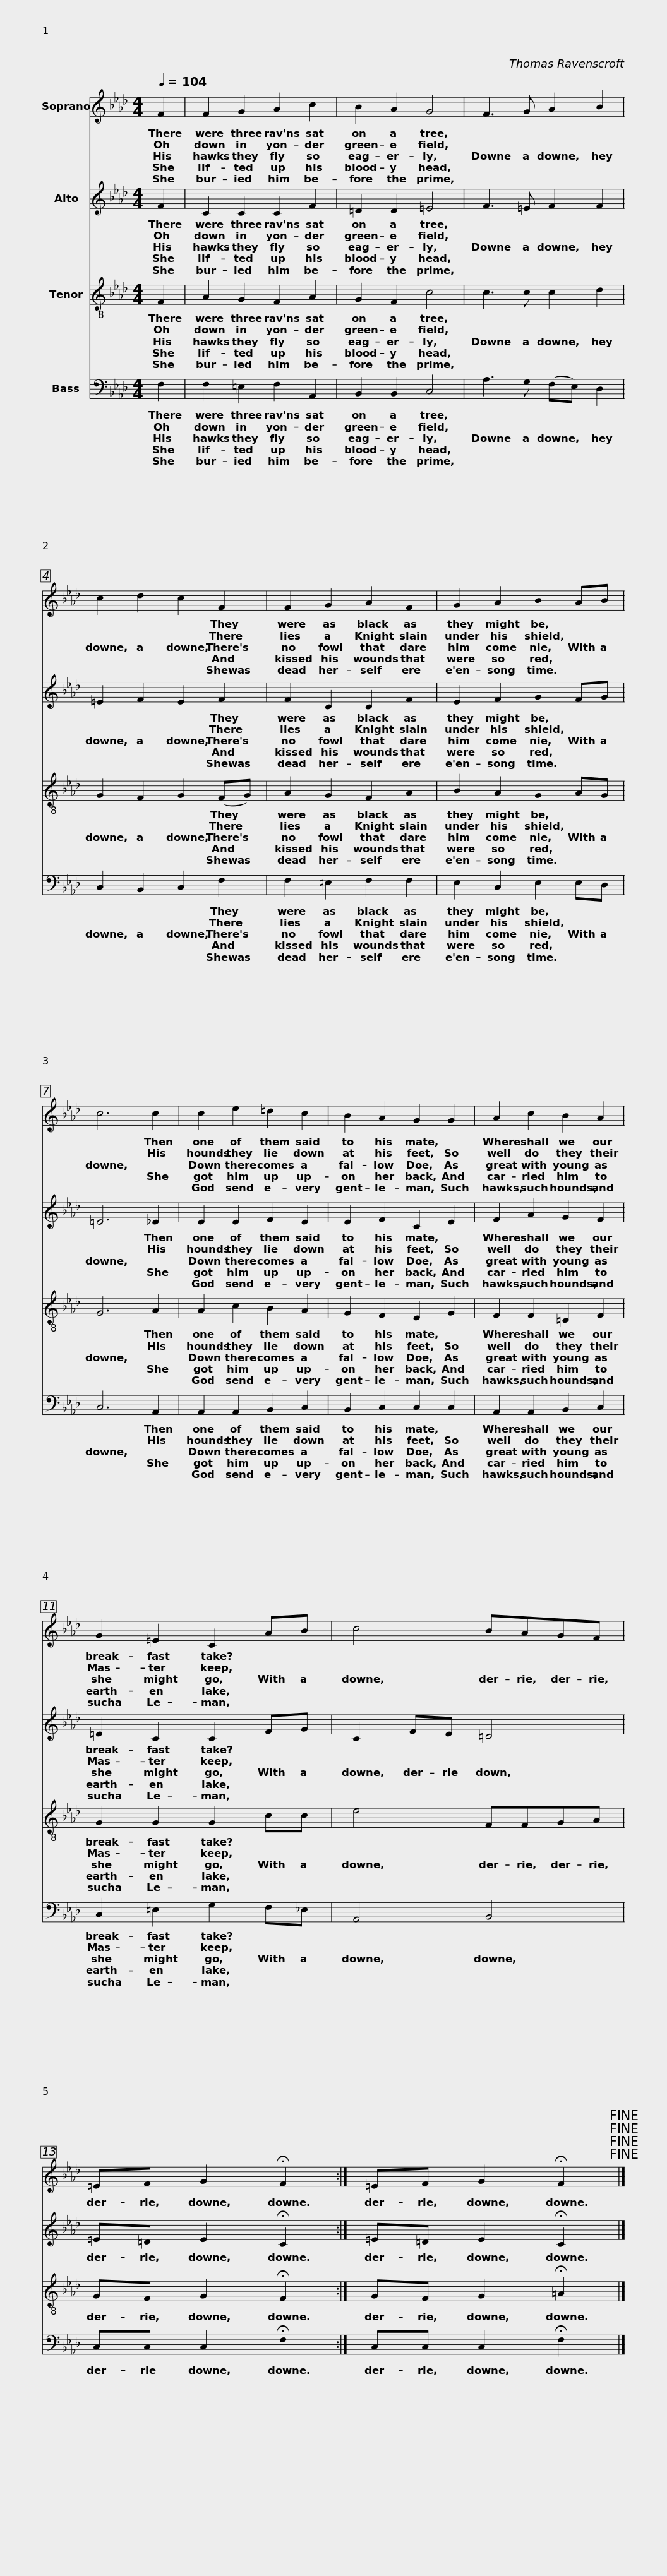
X:1
%%score 1 2 3 4
L:1/8
Q:1/4=104
M:4/4
I:linebreak $
K:Ab
V:1 treble
V:2 treble
V:3 treble-8
V:4 bass
V:1
 F2 | F2 G2 A2 c2 | B2 A2 G4 | F3 G A2 B2 |$ c2 d2 c2 F2 | %5
 F2 G2 A2 F2 | G2 A2 B2 AB | c6 c2 |$ c2 e2 =d2 c2 | B2 A2 G2 G2 | %10
 A2 c2 B2 A2 |$ G2 =E2 C2 AB | c4 BAGF | =EF G2 !fermata!F2 :|$ =EF G2 !fermata!F2!fine!!fine!!fine!!fine! |] %15
V:2
 F2 | C2 C2 C2 F2 | =D2 D2 =E4 | F3 =E F2 F2 |$ =E2 F2 E2 F2 | %5
 F2 C2 C2 F2 | E2 F2 G2 FG | =E6 _E2 |$ E2 E2 F2 E2 | E2 F2 C2 E2 | %10
 F2 A2 G2 F2 |$ =E2 C2 C2 FG | C2 FE =D4 | =E=D E2 !fermata!C2 :|$ =E=D E2 !fermata!C2 |] %15
V:3
 F2 | A2 G2 F2 A2 | G2 F2 c4 | c3 c c2 d2 |$ G2 F2 G2 (FG) | %5
 A2 G2 F2 A2 | B2 A2 G2 AG | G6 A2 |$ A2 c2 B2 A2 | G2 F2 E2 G2 | %10
 F2 F2 =D2 F2 |$ G2 G2 G2 cc | e4 FFGA | GF G2 !fermata!F2 :|$ GF G2 !fermata!=A2 |] %15
V:4
 F,2 | F,2 =E,2 F,2 A,,2 | B,,2 B,,2 C,4 | A,3 G, (F,E,) D,2 |$ C,2 B,,2 C,2 F,2 | %5
 F,2 =E,2 F,2 F,2 | E,2 C,2 E,2 E,D, | C,6 A,,2 |$ A,,2 A,,2 B,,2 C,2 | B,,2 C,2 C,2 C,2 | %10
 A,,2 A,,2 B,,2 C,2 |$ C,2 =E,2 G,2 F,_E, | A,,4 B,,4 | C,C, C,2 !fermata!F,2 :|$ C,C, C,2 !fermata!F,2 |] %15
